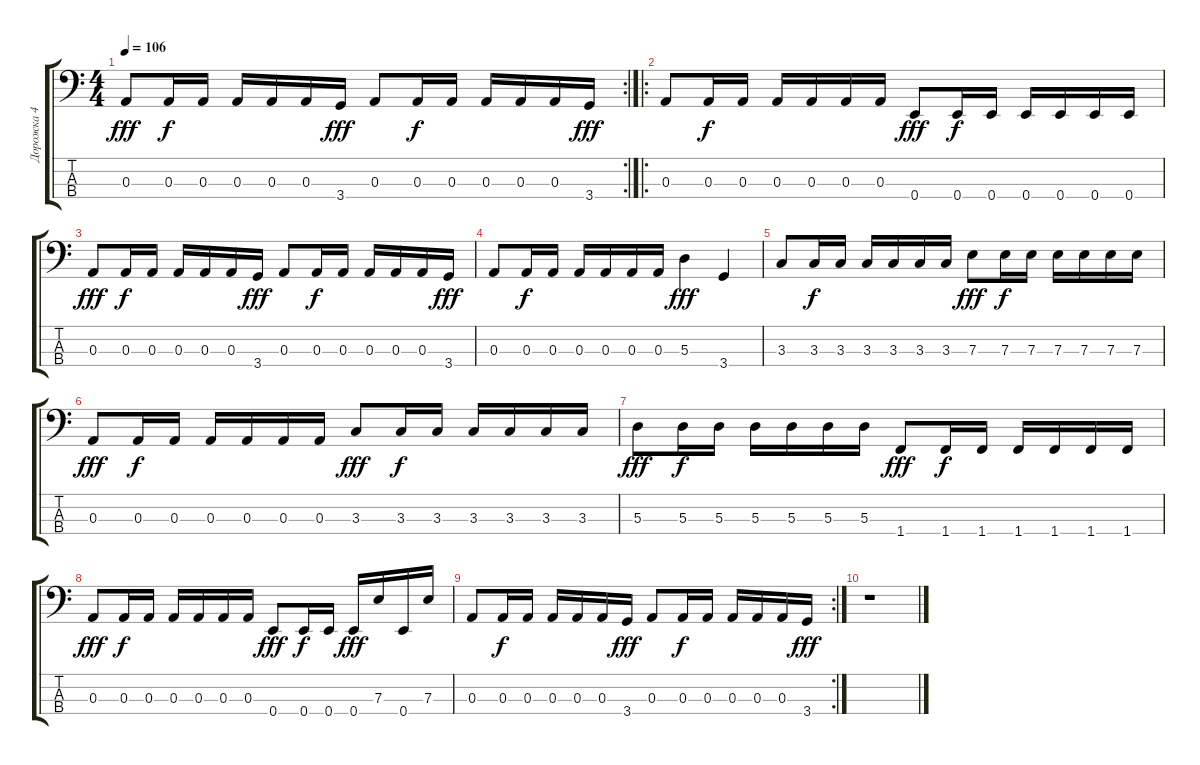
\track ("Дорожка 4" "Дорожка 4") {instrument slapbass1}
\staff {score tabs}
\tuning (G2 D2 A1 E1) {hide}
\rc 2
\ts (4 4)
\tempo 106
\clef f4
\ks c
0.3.8{dy fff} 0.3.16{dy f} 0.3.16 0.3.16 0.3.16 0.3.16 3.4.16{dy fff} 0.3.8 0.3.16{dy f} 0.3.16 0.3.16 0.3.16 0.3.16 3.4.16{dy fff} |
\ro
0.3.8 0.3.16{dy f} 0.3.16 0.3.16 0.3.16 0.3.16 0.3.16 0.4.8{dy fff} 0.4.16{dy f} 0.4.16 0.4.16 0.4.16 0.4.16 0.4.16 |
0.3.8{dy fff} 0.3.16{dy f} 0.3.16 0.3.16 0.3.16 0.3.16 3.4.16{dy fff} 0.3.8 0.3.16{dy f} 0.3.16 0.3.16 0.3.16 0.3.16 3.4.16{dy fff} |
0.3.8 0.3.16{dy f} 0.3.16 0.3.16 0.3.16 0.3.16 0.3.16 5.3.4{dy fff} 3.4.4 |
3.3.8 3.3.16{dy f} 3.3.16 3.3.16 3.3.16 3.3.16 3.3.16 7.3.8{dy fff} 7.3.16{dy f} 7.3.16 7.3.16 7.3.16 7.3.16 7.3.16 |
0.3.8{dy fff} 0.3.16{dy f} 0.3.16 0.3.16 0.3.16 0.3.16 0.3.16 3.3.8{dy fff} 3.3.16{dy f} 3.3.16 3.3.16 3.3.16 3.3.16 3.3.16 |
5.3.8{dy fff} 5.3.16{dy f} 5.3.16 5.3.16 5.3.16 5.3.16 5.3.16 1.4.8{dy fff} 1.4.16{dy f} 1.4.16 1.4.16 1.4.16 1.4.16 1.4.16 |
0.3.8{dy fff} 0.3.16{dy f} 0.3.16 0.3.16 0.3.16 0.3.16 0.3.16 0.4.8{dy fff} 0.4.16{dy f} 0.4.16 0.4.16{dy fff} 7.3.16 0.4.16 7.3.16 |
\rc 2
0.3.8 0.3.16{dy f} 0.3.16 0.3.16 0.3.16 0.3.16 3.4.16{dy fff} 0.3.8 0.3.16{dy f} 0.3.16 0.3.16 0.3.16 0.3.16 3.4.16{dy fff} |
r.1
